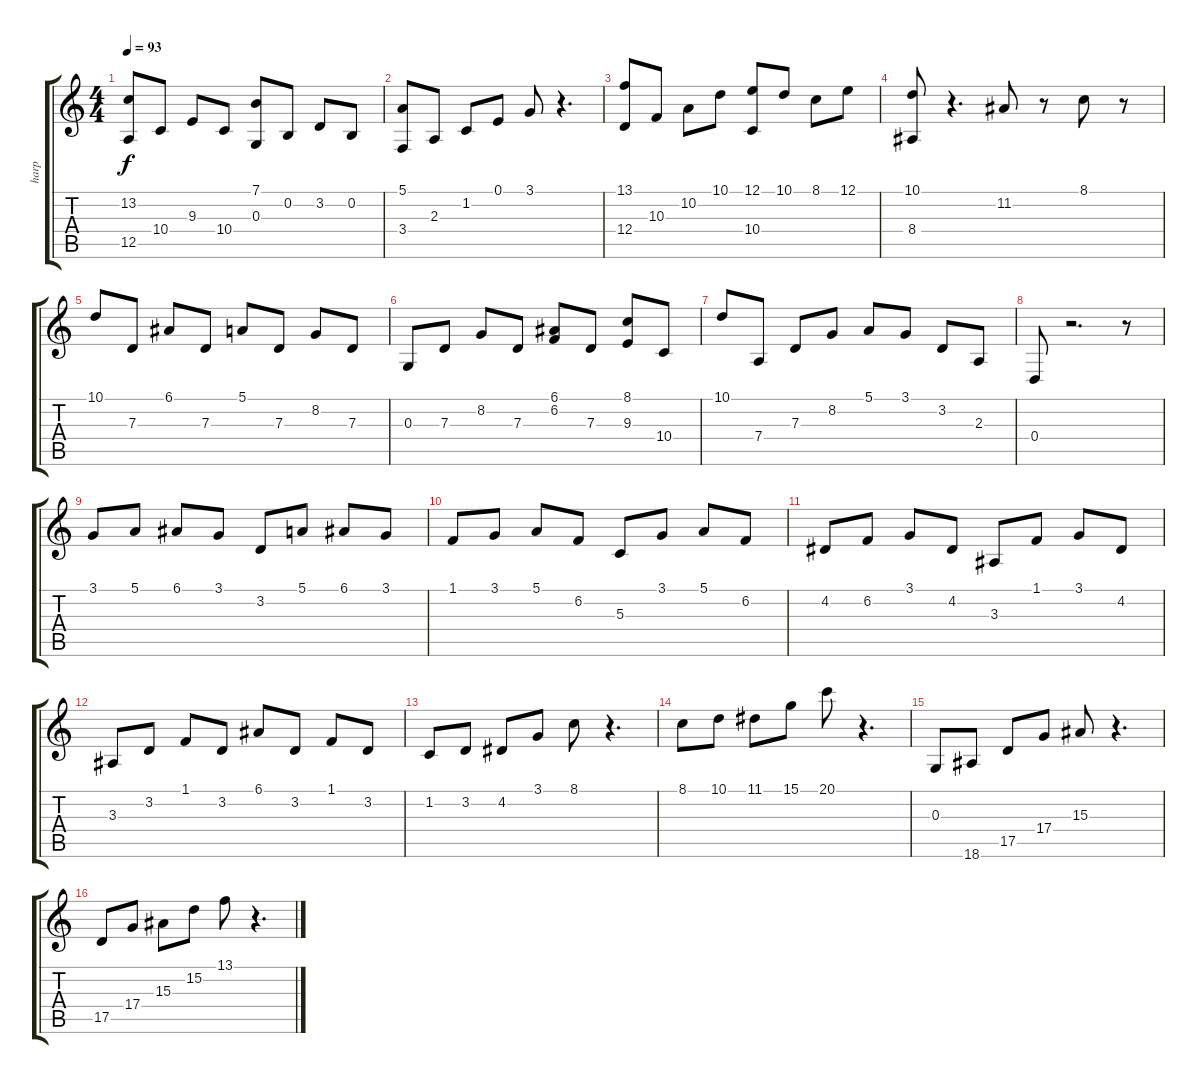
\track ("harp" "harp") {instrument orchestralharp}
\staff {score tabs}
\tuning (E4 B3 G3 D3 A2 E2) {hide}
\ts (4 4)
\tempo 93
\clef g2
\ks c
(13.2 12.5).8{dy f} 10.4.8 9.3.8 10.4.8 (7.1 0.3).8 0.2.8 3.2.8 0.2.8 |
(5.1 3.4).8 2.3.8 1.2.8 0.1.8 3.1.8 r.4{d} |
(13.1 12.4).8 10.3.8 10.2.8 10.1.8 (12.1 10.4).8 10.1.8 8.1.8 12.1.8 |
(10.1 8.4).8 r.4{d} 11.2.8 r.8 8.1.8 r.8 |
10.1.8 7.3.8 6.1.8 7.3.8 5.1.8 7.3.8 8.2.8 7.3.8 |
0.3.8 7.3.8 8.2.8 7.3.8 (6.1 6.2).8 7.3.8 (8.1 9.3).8 10.4.8 |
10.1.8 7.4.8 7.3.8 8.2.8 5.1.8 3.1.8 3.2.8 2.3.8 |
0.4.8 r.2{d} r.8 |
3.1.8 5.1.8 6.1.8 3.1.8 3.2.8 5.1.8 6.1.8 3.1.8 |
1.1.8 3.1.8 5.1.8 6.2.8 5.3.8 3.1.8 5.1.8 6.2.8 |
4.2.8 6.2.8 3.1.8 4.2.8 3.3.8 1.1.8 3.1.8 4.2.8 |
3.3.8 3.2.8 1.1.8 3.2.8 6.1.8 3.2.8 1.1.8 3.2.8 |
1.2.8 3.2.8 4.2.8 3.1.8 8.1.8 r.4{d} |
8.1.8 10.1.8 11.1.8 15.1.8 20.1.8 r.4{d} |
0.3.8 18.6.8 17.5.8 17.4.8 15.3.8 r.4{d} |
17.5.8 17.4.8 15.3.8 15.2.8 13.1.8 r.4{d}
